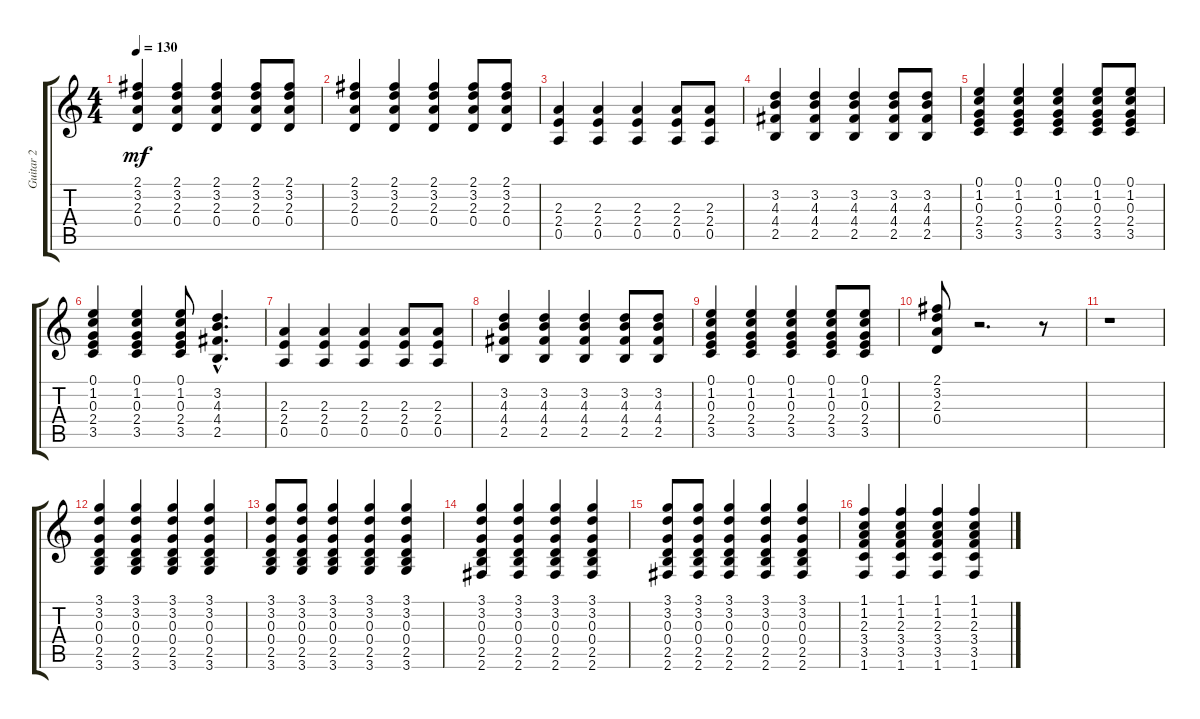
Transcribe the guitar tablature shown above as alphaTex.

\track ("Guitar 2" "Guitar 2") {instrument acousticguitarsteel}
\staff {score tabs}
\tuning (E4 B3 G3 D3 A2 E2) {hide}
\ts (4 4)
\tempo 130
\clef g2
\ks c
(2.1 3.2 2.3 0.4).4{dy mf} (2.1 3.2 2.3 0.4).4 (2.1 3.2 2.3 0.4).4 (2.1 3.2 2.3 0.4).8 (2.1 3.2 2.3 0.4).8 |
(2.1 3.2 2.3 0.4).4 (2.1 3.2 2.3 0.4).4 (2.1 3.2 2.3 0.4).4 (2.1 3.2 2.3 0.4).8 (2.1 3.2 2.3 0.4).8 |
(2.3 2.4 0.5).4 (2.3 2.4 0.5).4 (2.3 2.4 0.5).4 (2.3 2.4 0.5).8 (2.3 2.4 0.5).8 |
(3.2 4.3 4.4 2.5).4 (3.2 4.3 4.4 2.5).4 (3.2 4.3 4.4 2.5).4 (3.2 4.3 4.4 2.5).8 (3.2 4.3 4.4 2.5).8 |
(0.1 1.2 0.3 2.4 3.5).4 (0.1 1.2 0.3 2.4 3.5).4 (0.1 1.2 0.3 2.4 3.5).4 (0.1 1.2 0.3 2.4 3.5).8 (0.1 1.2 0.3 2.4 3.5).8 |
(0.1 1.2 0.3 2.4 3.5).4 (0.1 1.2 0.3 2.4 3.5).4 (0.1 1.2 0.3 2.4 3.5).8 (3.2{hac} 4.3{hac} 4.4{hac} 2.5{hac}).4{d} |
(2.3 2.4 0.5).4 (2.3 2.4 0.5).4 (2.3 2.4 0.5).4 (2.3 2.4 0.5).8 (2.3 2.4 0.5).8 |
(3.2 4.3 4.4 2.5).4 (3.2 4.3 4.4 2.5).4 (3.2 4.3 4.4 2.5).4 (3.2 4.3 4.4 2.5).8 (3.2 4.3 4.4 2.5).8 |
(0.1 1.2 0.3 2.4 3.5).4 (0.1 1.2 0.3 2.4 3.5).4 (0.1 1.2 0.3 2.4 3.5).4 (0.1 1.2 0.3 2.4 3.5).8 (0.1 1.2 0.3 2.4 3.5).8 |
(2.1 3.2 2.3 0.4).8 r.2{d} r.8 |
r.1 |
(3.1 3.2 0.3 0.4 2.5 3.6).4 (3.1 3.2 0.3 0.4 2.5 3.6).4 (3.1 3.2 0.3 0.4 2.5 3.6).4 (3.1 3.2 0.3 0.4 2.5 3.6).4 |
(3.1 3.2 0.3 0.4 2.5 3.6).8 (3.1 3.2 0.3 0.4 2.5 3.6).8 (3.1 3.2 0.3 0.4 2.5 3.6).4 (3.1 3.2 0.3 0.4 2.5 3.6).4 (3.1 3.2 0.3 0.4 2.5 3.6).4 |
(3.1 3.2 0.3 0.4 2.5 2.6).4 (3.1 3.2 0.3 0.4 2.5 2.6).4 (3.1 3.2 0.3 0.4 2.5 2.6).4 (3.1 3.2 0.3 0.4 2.5 2.6).4 |
(3.1 3.2 0.3 0.4 2.5 2.6).8 (3.1 3.2 0.3 0.4 2.5 2.6).8 (3.1 3.2 0.3 0.4 2.5 2.6).4 (3.1 3.2 0.3 0.4 2.5 2.6).4 (3.1 3.2 0.3 0.4 2.5 2.6).4 |
(1.1 1.2 2.3 3.4 3.5 1.6).4 (1.1 1.2 2.3 3.4 3.5 1.6).4 (1.1 1.2 2.3 3.4 3.5 1.6).4 (1.1 1.2 2.3 3.4 3.5 1.6).4
